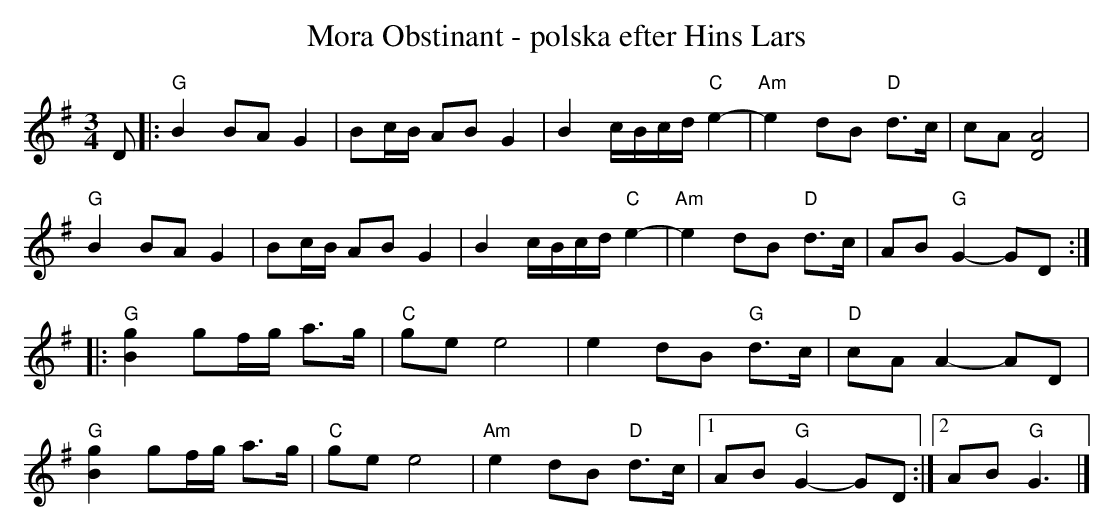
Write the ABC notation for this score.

X:1
T:Obstinant - polska efter Hins Lars, Mora
L:1/4
M:3/4
K:G
V:1
D/ |: "G" B B/A/ G | B/c/4B/4 A/B/ G | B c/4B/4c/4d/4 "C" e- |  "Am" e d/B/ "D" d/>c/ | c/A/ [DA]2 |
"G" B B/A/ G | B/c/4B/4 A/B/ G |  B c/4B/4c/4d/4 "C" e- | "Am" e d/B/ "D" d/>c/ | A/B/ "G" G- G/D/ :|
|:"G" [Bg] g/f/4g/4 a/>g/ |  "C" g/e/ e2 | e d/B/ "G" d/>c/ | "D" c/A/ A- A/D/ |
"G" [Bg] g/f/4g/4 a/>g/ |  "C" g/e/ e2 | "Am" e d/B/ "D" d/>c/ |1 A/B/ "G" G- G/D/ :|2 A/B/ "G" G3/2 |]
